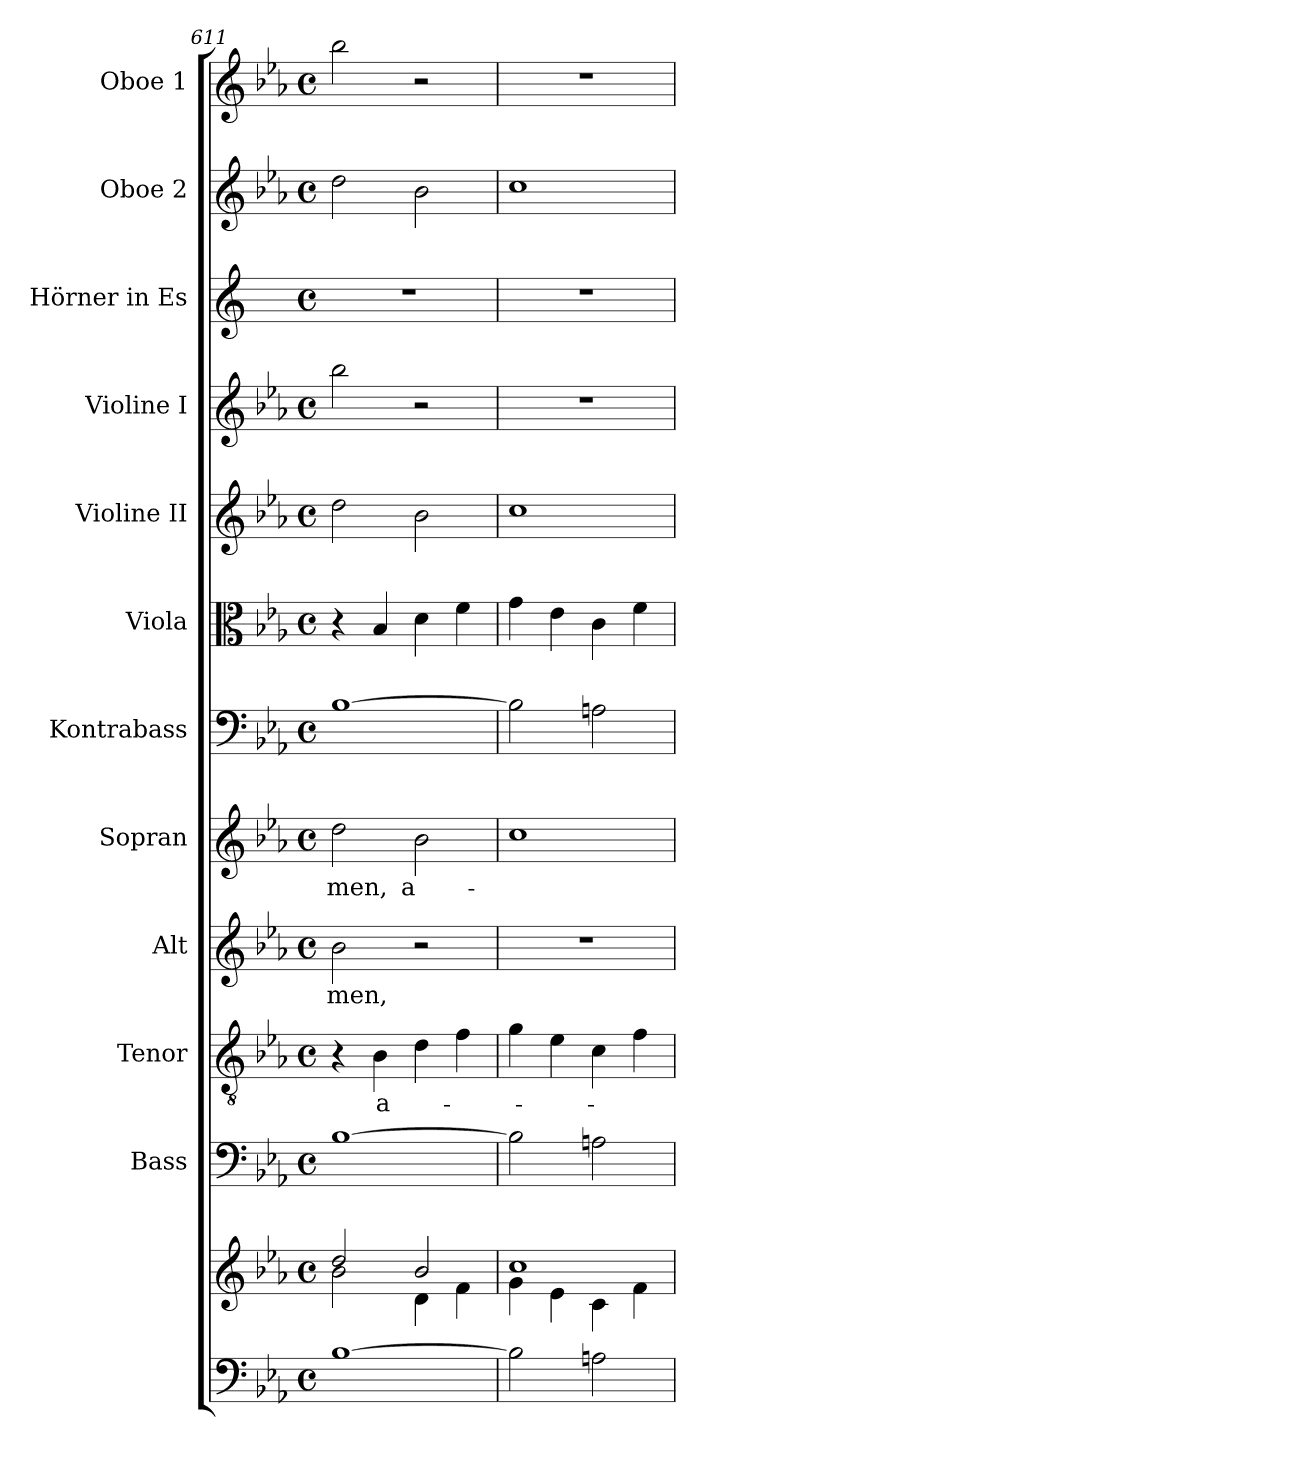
**kern	**kern	**kern	**kern	**text	**kern	**text	**kern	**text	**kern	**kern	**kern	**kern	**kern	**kern	**kern
*part12	*part12	*part11	*part10	*part10	*part9	*part9	*part8	*part8	*part7	*part6	*part5	*part4	*part3	*part2	*part1
*staff13	*staff12	*staff11	*staff10	*staff10	*staff9	*staff9	*staff8	*staff8	*staff7	*staff6	*staff5	*staff4	*staff3	*staff2	*staff1
*	*	*I"Bass	*I"Tenor	*	*I"Alt	*	*I"Sopran	*	*I"Kontrabass	*I"Viola	*I"Violine II	*I"Violine I	*I"Hörner in Es	*I"Oboe 2	*I"Oboe 1
*	*	*I'B.	*I'T.	*	*I'A.	*	*I'S.	*	*I'Kb.	*I'Vla.	*I'Vl. II	*I'Vl. I	*	*I'Ob. 2	*I'Ob. 1
*clefF4	*clefG2	*clefF4	*clefGv2	*	*clefG2	*	*clefG2	*	*clefF4	*clefC3	*clefG2	*clefG2	*clefG2	*clefG2	*clefG2
*	*	*	*	*	*	*	*	*	*ITrd7c12	*	*	*	*ITrd5c9	*	*
*k[b-e-a-]	*k[b-e-a-]	*k[b-e-a-]	*k[b-e-a-]	*	*k[b-e-a-]	*	*k[b-e-a-]	*	*k[b-e-a-]	*k[b-e-a-]	*k[b-e-a-]	*k[b-e-a-]	*k[b-e-a-]	*k[b-e-a-]	*k[b-e-a-]
*E-:	*E-:	*E-:	*E-:	*	*E-:	*	*E-:	*	*E-:	*E-:	*E-:	*E-:	*E-:	*E-:	*E-:
*M4/4	*M4/4	*M4/4	*M4/4	*	*M4/4	*	*M4/4	*	*M4/4	*M4/4	*M4/4	*M4/4	*M4/4	*M4/4	*M4/4
*met(c)	*met(c)	*met(c)	*met(c)	*	*met(c)	*	*met(c)	*	*met(c)	*met(c)	*met(c)	*met(c)	*met(c)	*met(c)	*met(c)
=611	=611	=611	=611	=611	=611	=611	=611	=611	=611	=611	=611	=611	=611	=611	=611
*	*^	*	*	*	*	*	*	*	*	*	*	*	*	*	*
!	!	!	!	!	!	!	!LO:LY:b	!	!LO:LY:b	!	!	!	!	!	!	!
[1B-	2dd/	2b-\	[1B-	4r	.	2b-\	-men,	2dd\	-men,	[1BB-	4r	2dd\	2bb-\	1r	2dd\	2bb-\
!	!	!	!	!	!LO:LY:b	!	!	!	!	!	!	!	!	!	!	!
.	.	.	.	4B-\	a-	.	.	.	.	.	4B-/	.	.	.	.	.
!	!	!	!	!	!	!	!	!	!LO:LY:b	!	!	!	!	!	!	!
.	2b-/	4d\	.	4d\	.	2r	.	2b-\	a-	.	4d\	2b-\	2r	.	2b-\	2r
.	.	4f\	.	4f\	.	.	.	.	.	.	4f\	.	.	.	.	.
=612	=612	=612	=612	=612	=612	=612	=612	=612	=612	=612	=612	=612	=612	=612	=612	=612
2B-\]	1cc	4g\	2B-\]	4g\	.	1r	.	1cc	.	2BB-\]	4g\	1cc	1r	1r	1cc	1r
.	.	4e-\	.	4e-\	.	.	.	.	.	.	4e-\	.	.	.	.	.
2An\	.	4c\	2An\	4c\	.	.	.	.	.	2AAn\	4c\	.	.	.	.	.
.	.	4f\	.	4f\	.	.	.	.	.	.	4f\	.	.	.	.	.
*	*v	*v	*	*	*	*	*	*	*	*	*	*	*	*	*	*
=	=	=	=	=	=	=	=	=	=	=	=	=	=	=	=
*-	*-	*-	*-	*-	*-	*-	*-	*-	*-	*-	*-	*-	*-	*-	*-
